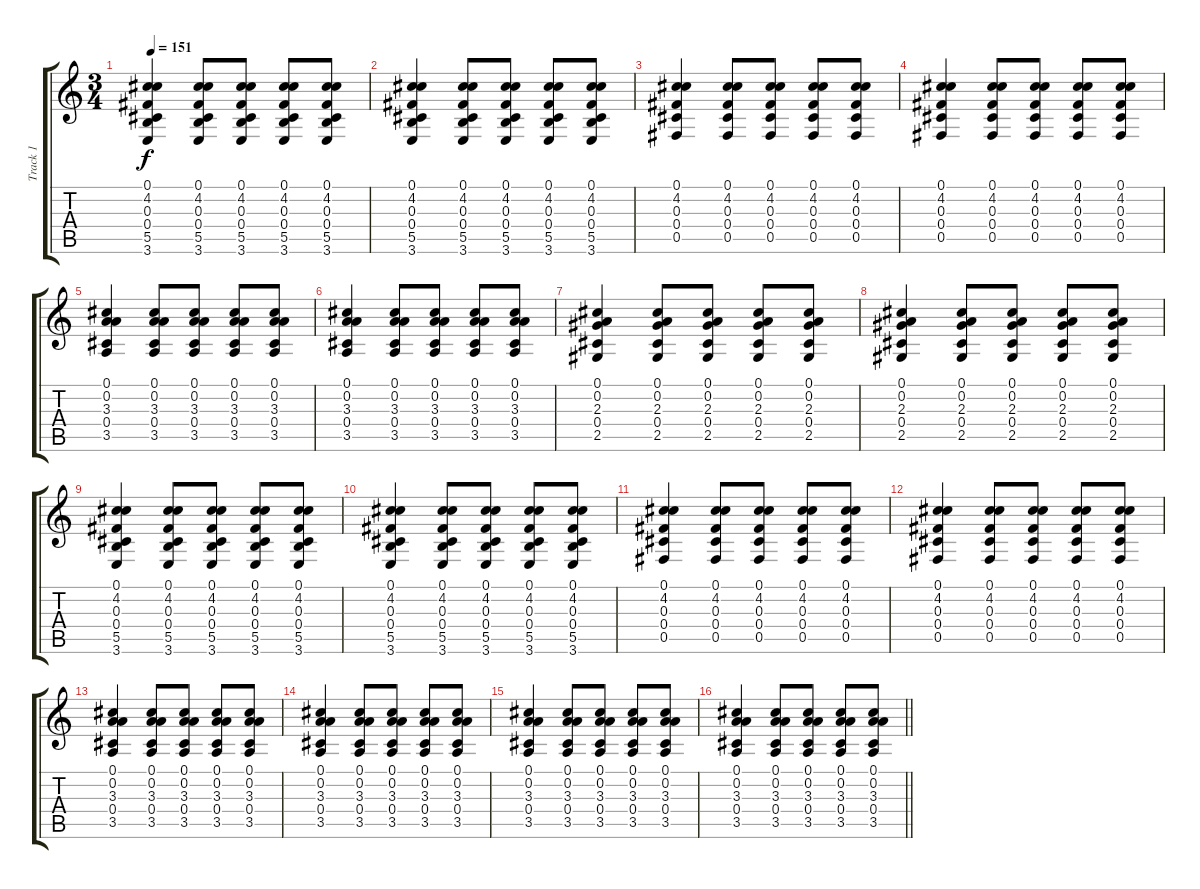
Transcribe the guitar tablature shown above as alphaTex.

\track ("Track 1" "Track 1") {instrument acousticguitarsteel}
\staff {score tabs}
\tuning (Db4 A3 Gb3 Db3 Gb2 Db2) {hide}
\ts (3 4)
\tempo 151
\clef g2
\ks c
(0.1 4.2 0.3 0.4 5.5 3.6).4{dy f} (0.1 4.2 0.3 0.4 5.5 3.6).8 (0.1 4.2 0.3 0.4 5.5 3.6).8 (0.1 4.2 0.3 0.4 5.5 3.6).8 (0.1 4.2 0.3 0.4 5.5 3.6).8 |
(0.1 4.2 0.3 0.4 5.5 3.6).4 (0.1 4.2 0.3 0.4 5.5 3.6).8 (0.1 4.2 0.3 0.4 5.5 3.6).8 (0.1 4.2 0.3 0.4 5.5 3.6).8 (0.1 4.2 0.3 0.4 5.5 3.6).8 |
(0.1 4.2 0.3 0.4 0.5).4 (0.1 4.2 0.3 0.4 0.5).8 (0.1 4.2 0.3 0.4 0.5).8 (0.1 4.2 0.3 0.4 0.5).8 (0.1 4.2 0.3 0.4 0.5).8 |
(0.1 4.2 0.3 0.4 0.5).4 (0.1 4.2 0.3 0.4 0.5).8 (0.1 4.2 0.3 0.4 0.5).8 (0.1 4.2 0.3 0.4 0.5).8 (0.1 4.2 0.3 0.4 0.5).8 |
(0.1 0.2 3.3 0.4 3.5).4 (0.1 0.2 3.3 0.4 3.5).8 (0.1 0.2 3.3 0.4 3.5).8 (0.1 0.2 3.3 0.4 3.5).8 (0.1 0.2 3.3 0.4 3.5).8 |
(0.1 0.2 3.3 0.4 3.5).4 (0.1 0.2 3.3 0.4 3.5).8 (0.1 0.2 3.3 0.4 3.5).8 (0.1 0.2 3.3 0.4 3.5).8 (0.1 0.2 3.3 0.4 3.5).8 |
(0.1 0.2 2.3 0.4 2.5).4 (0.1 0.2 2.3 0.4 2.5).8 (0.1 0.2 2.3 0.4 2.5).8 (0.1 0.2 2.3 0.4 2.5).8 (0.1 0.2 2.3 0.4 2.5).8 |
(0.1 0.2 2.3 0.4 2.5).4 (0.1 0.2 2.3 0.4 2.5).8 (0.1 0.2 2.3 0.4 2.5).8 (0.1 0.2 2.3 0.4 2.5).8 (0.1 0.2 2.3 0.4 2.5).8 |
(0.1 4.2 0.3 0.4 5.5 3.6).4 (0.1 4.2 0.3 0.4 5.5 3.6).8 (0.1 4.2 0.3 0.4 5.5 3.6).8 (0.1 4.2 0.3 0.4 5.5 3.6).8 (0.1 4.2 0.3 0.4 5.5 3.6).8 |
(0.1 4.2 0.3 0.4 5.5 3.6).4 (0.1 4.2 0.3 0.4 5.5 3.6).8 (0.1 4.2 0.3 0.4 5.5 3.6).8 (0.1 4.2 0.3 0.4 5.5 3.6).8 (0.1 4.2 0.3 0.4 5.5 3.6).8 |
(0.1 4.2 0.3 0.4 0.5).4 (0.1 4.2 0.3 0.4 0.5).8 (0.1 4.2 0.3 0.4 0.5).8 (0.1 4.2 0.3 0.4 0.5).8 (0.1 4.2 0.3 0.4 0.5).8 |
(0.1 4.2 0.3 0.4 0.5).4 (0.1 4.2 0.3 0.4 0.5).8 (0.1 4.2 0.3 0.4 0.5).8 (0.1 4.2 0.3 0.4 0.5).8 (0.1 4.2 0.3 0.4 0.5).8 |
(0.1 0.2 3.3 0.4 3.5).4 (0.1 0.2 3.3 0.4 3.5).8 (0.1 0.2 3.3 0.4 3.5).8 (0.1 0.2 3.3 0.4 3.5).8 (0.1 0.2 3.3 0.4 3.5).8 |
(0.1 0.2 3.3 0.4 3.5).4 (0.1 0.2 3.3 0.4 3.5).8 (0.1 0.2 3.3 0.4 3.5).8 (0.1 0.2 3.3 0.4 3.5).8 (0.1 0.2 3.3 0.4 3.5).8 |
(0.1 0.2 3.3 0.4 3.5).4 (0.1 0.2 3.3 0.4 3.5).8 (0.1 0.2 3.3 0.4 3.5).8 (0.1 0.2 3.3 0.4 3.5).8 (0.1 0.2 3.3 0.4 3.5).8 |
\barLineRight lightlight
(0.1 0.2 3.3 0.4 3.5).4 (0.1 0.2 3.3 0.4 3.5).8 (0.1 0.2 3.3 0.4 3.5).8 (0.1 0.2 3.3 0.4 3.5).8 (0.1 0.2 3.3 0.4 3.5).8
